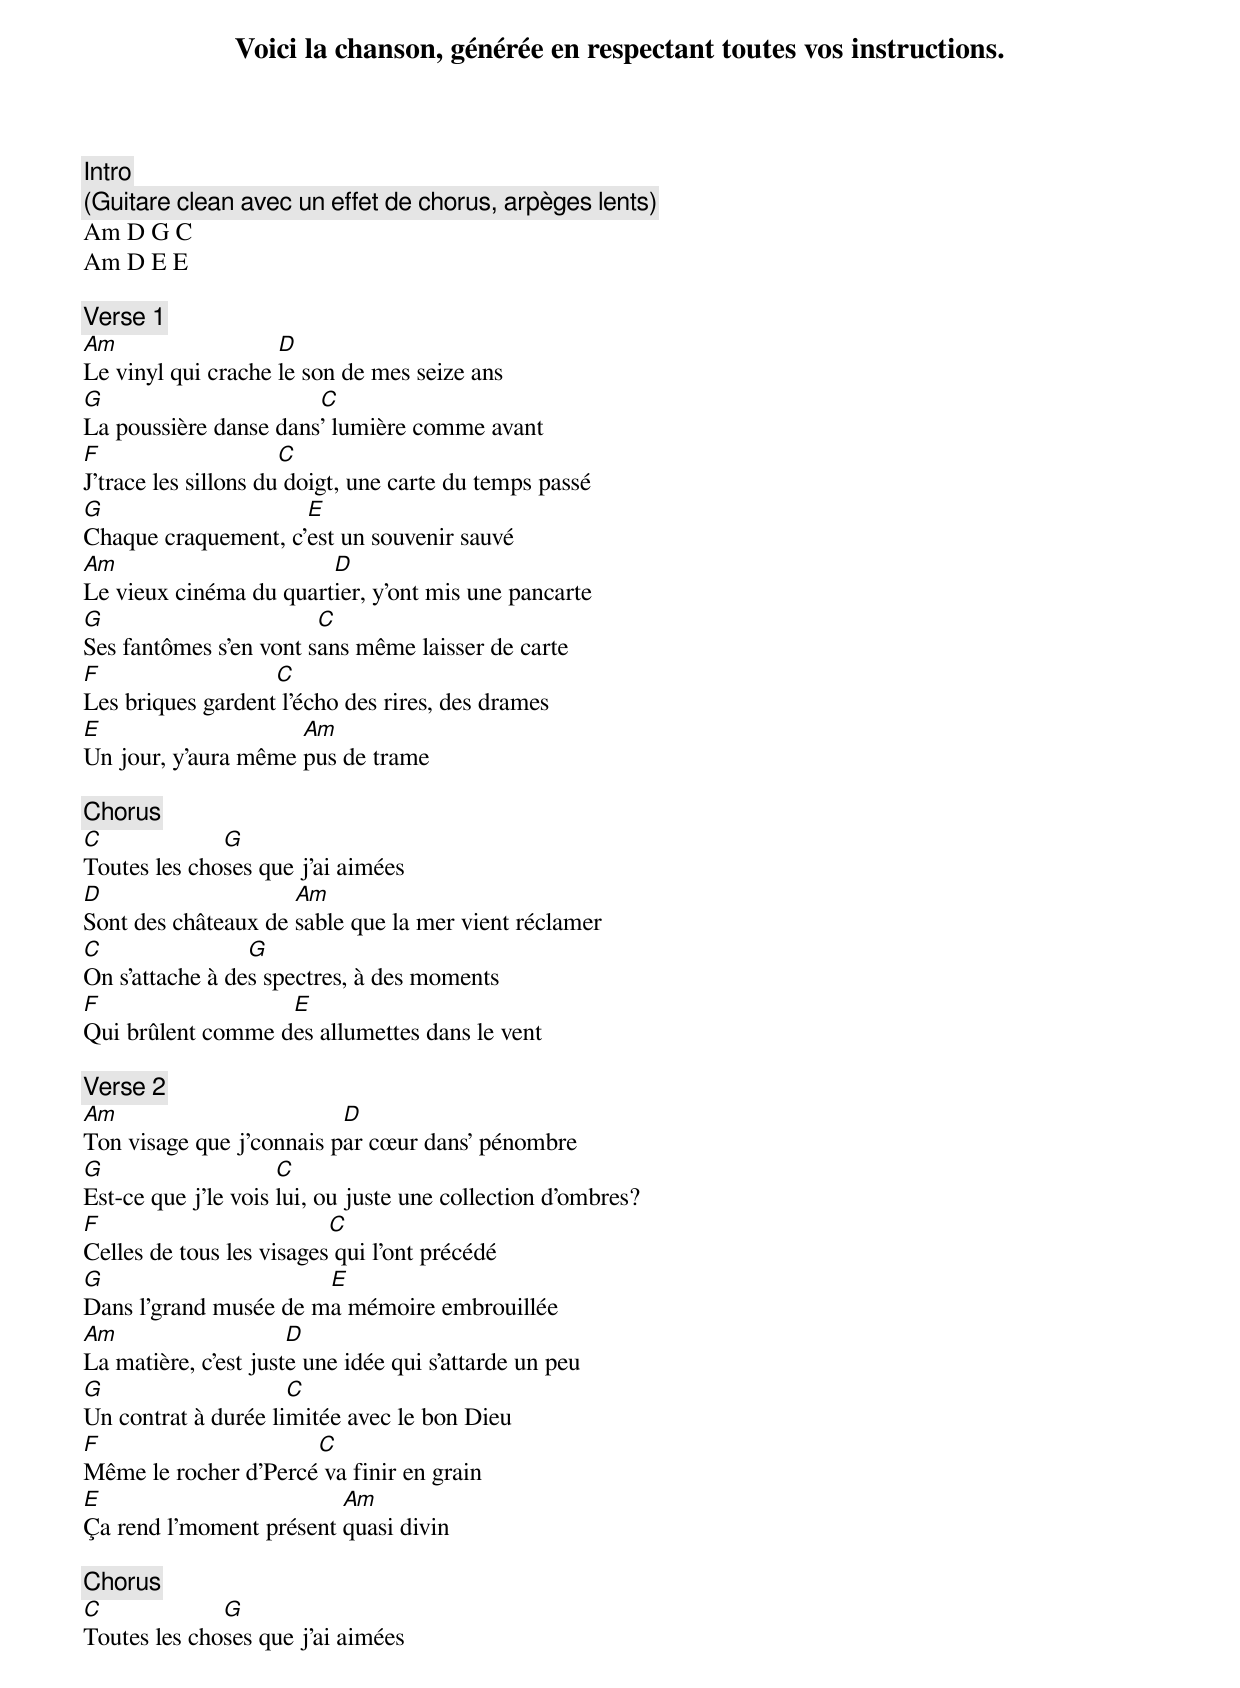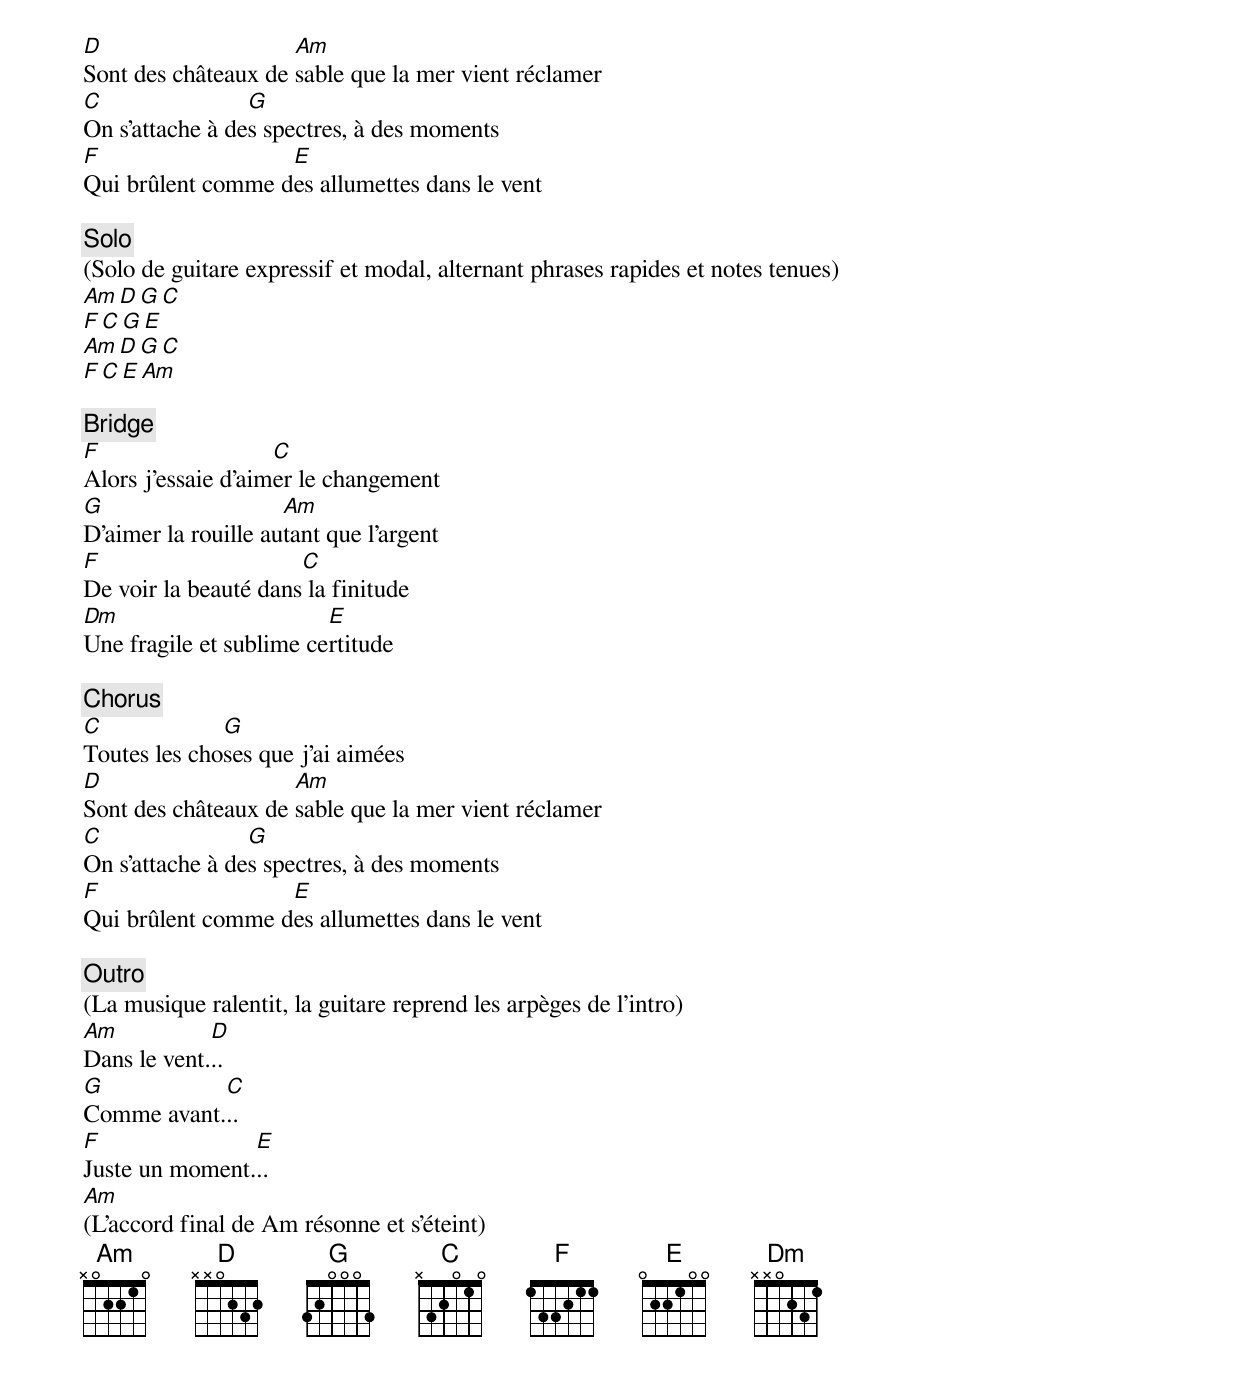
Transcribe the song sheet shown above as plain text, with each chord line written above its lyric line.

Voici la chanson, générée en respectant toutes vos instructions.

[Intro]
(Guitare clean avec un effet de chorus, arpèges lents)
Am D G C
Am D E E

[Verse 1]
Am                  D
Le vinyl qui crache le son de mes seize ans
G                      C
La poussière danse dans' lumière comme avant
F                     C
J'trace les sillons du doigt, une carte du temps passé
G                    E
Chaque craquement, c'est un souvenir sauvé
Am                      D
Le vieux cinéma du quartier, y'ont mis une pancarte
G                       C
Ses fantômes s'en vont sans même laisser de carte
F                  C
Les briques gardent l'écho des rires, des drames
E                    Am
Un jour, y'aura même pus de trame

[Chorus]
C             G
Toutes les choses que j'ai aimées
D                    Am
Sont des châteaux de sable que la mer vient réclamer
C                G
On s'attache à des spectres, à des moments
F                  E
Qui brûlent comme des allumettes dans le vent

[Verse 2]
Am                        D
Ton visage que j'connais par cœur dans' pénombre
G                    C
Est-ce que j'le vois lui, ou juste une collection d'ombres?
F                         C
Celles de tous les visages qui l'ont précédé
G                      E
Dans l'grand musée de ma mémoire embrouillée
Am                    D
La matière, c'est juste une idée qui s'attarde un peu
G                    C
Un contrat à durée limitée avec le bon Dieu
F                     C
Même le rocher d'Percé va finir en grain
E                        Am
Ça rend l'moment présent quasi divin

[Chorus]
C             G
Toutes les choses que j'ai aimées
D                    Am
Sont des châteaux de sable que la mer vient réclamer
C                G
On s'attache à des spectres, à des moments
F                  E
Qui brûlent comme des allumettes dans le vent

[Solo]
(Solo de guitare expressif et modal, alternant phrases rapides et notes tenues)
Am D G C
F C G E
Am D G C
F C E Am

[Bridge]
F                   C
Alors j'essaie d'aimer le changement
G                    Am
D'aimer la rouille autant que l'argent
F                     C
De voir la beauté dans la finitude
Dm                       E
Une fragile et sublime certitude

[Chorus]
C             G
Toutes les choses que j'ai aimées
D                    Am
Sont des châteaux de sable que la mer vient réclamer
C                G
On s'attache à des spectres, à des moments
F                  E
Qui brûlent comme des allumettes dans le vent

[Outro]
(La musique ralentit, la guitare reprend les arpèges de l'intro)
Am           D
Dans le vent...
G           C
Comme avant...
F               E
Juste un moment...
Am
(L'accord final de Am résonne et s'éteint)
